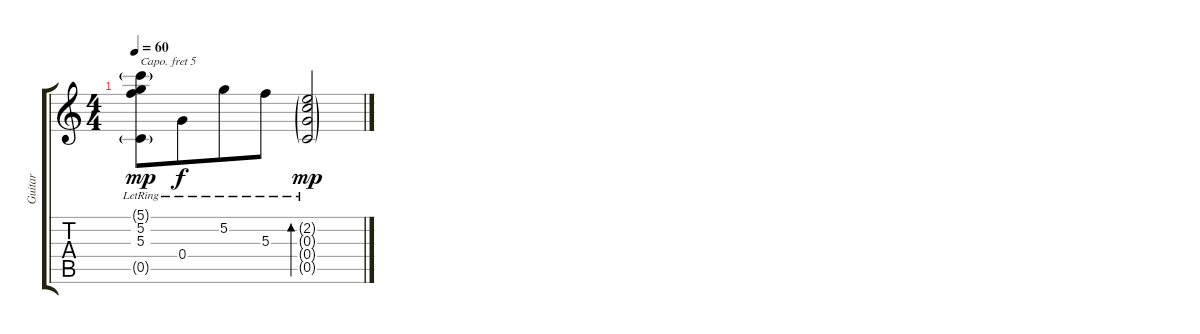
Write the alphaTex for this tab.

\track ("Guitar" "Guitar") {instrument acousticguitarsteel}
\staff {score tabs}
\capo 5
\tuning (D4 A3 G3 D3 G2 C2) {hide}
\ts (4 4)
\tempo 60
\clef g2
\ks c
(5.1{g lr} 5.2{lr} 5.3{lr} 0.5{g lr}).8{dy mp} 0.4{lr}.8{dy f beam merge} 5.2{lr}.8 5.3{lr}.8 (2.2{g lr} 0.3{g lr} 0.4{g lr} 0.5{g lr}).2{bd 480 dy mp}
